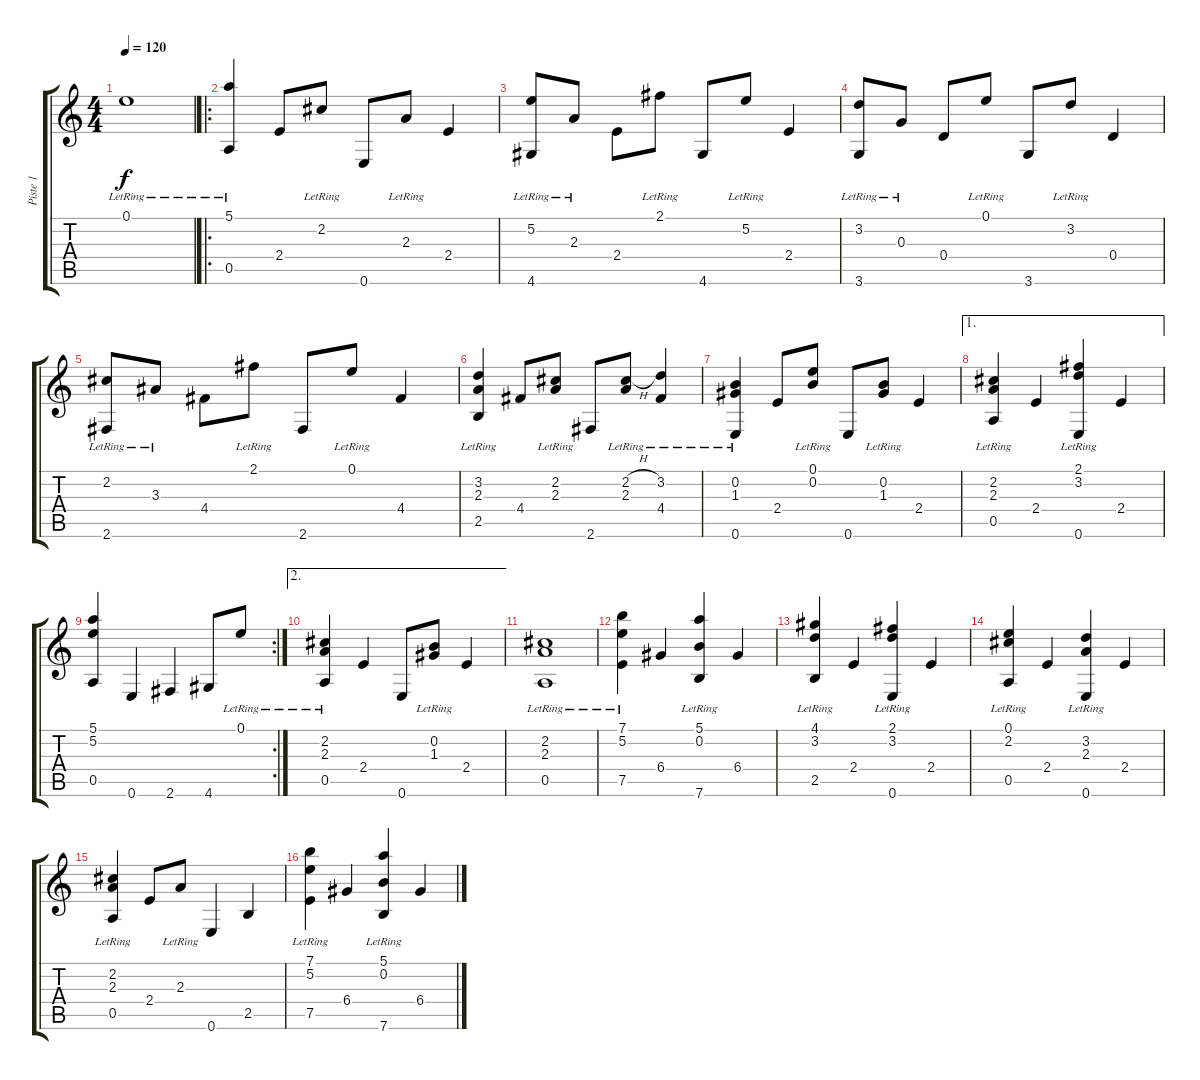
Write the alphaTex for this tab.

\track ("Piste 1" "Piste 1") {instrument acousticguitarnylon}
\staff {score tabs}
\tuning (E4 B3 G3 D3 A2 E2) {hide}
\ts (4 4)
\tempo 120
\clef g2
\ks c
0.1{lr}.1{dy f instrument acousticguitarnylon} |
\ro
(5.1{lr} 0.5).4 2.4.8 2.2{lr}.8 0.6.8 2.3{lr}.8 2.4.4 |
(5.2{lr} 4.6).8 2.3{lr}.8 2.4.8 2.1{lr}.8 4.6.8 5.2{lr}.8 2.4.4 |
(3.2{lr} 3.6).8 0.3{lr}.8 0.4.8 0.1{lr}.8 3.6.8 3.2{lr}.8 0.4.4 |
(2.2{lr} 2.6).8 3.3{lr}.8 4.4.8 2.1{lr}.8 2.6.8 0.1{lr}.8 4.4.4 |
(3.2{lr} 2.3{lr} 2.5).4 4.4.8 (2.2{lr} 2.3{lr}).8 2.6.8 (2.2{h} 2.3{lr}).8 (3.2{lr} 4.4).4 |
(0.2{lr} 1.3{lr} 0.6).4 2.4.8 (0.1{lr} 0.2{lr}).8 0.6.8 (0.2{lr} 1.3{lr}).8 2.4.4 |
\ae 1
(2.2{lr} 2.3{lr} 0.5).4 2.4.4 (2.1{lr} 3.2{lr} 0.6).4 2.4.4 |
\rc 2
(5.1 5.2 0.5).4 0.6.4 2.6.4 4.6.8 0.1{lr}.8 |
\ae 2
(2.2{lr} 2.3{lr} 0.5).4 2.4.4 0.6.8 (0.2{lr} 1.3{lr}).8 2.4.4 |
(2.2{lr} 2.3{lr} 0.5).1 |
(7.1{lr} 5.2{lr} 7.5).4 6.4.4 (5.1{lr} 0.2{lr} 7.6).4 6.4.4 |
(4.1{lr} 3.2{lr} 2.5).4 2.4.4 (2.1{lr} 3.2{lr} 0.6).4 2.4.4 |
(0.1{lr} 2.2{lr} 0.5).4 2.4.4 (3.2{lr} 2.3 0.6).4 2.4.4 |
(2.2{lr} 2.3{lr} 0.5).4 2.4.8 2.3{lr}.8 0.6.4 2.5.4 |
(7.1{lr} 5.2{lr} 7.5).4 6.4.4 (5.1{lr} 0.2{lr} 7.6).4 6.4.4
